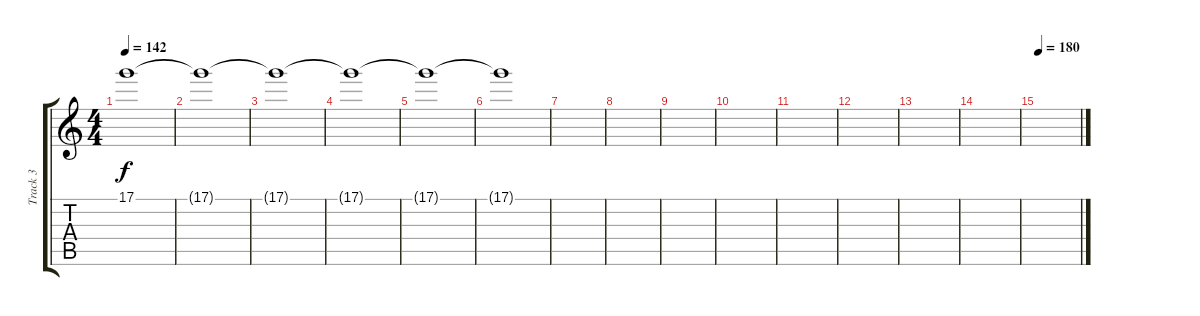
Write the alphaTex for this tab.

\track ("Track 3" "Track 3") {instrument distortionguitar}
\staff {score tabs}
\tuning (D4 A3 F3 C3 G2 C2) {hide}
\ts (4 4)
\tempo 142
\clef g2
\ks c
17.1{t}.1{dy f} |
17.1{t}.1 |
17.1{t}.1{volume 1} |
17.1{t}.1 |
17.1{t}.1 |
17.1{t}.1 |
|
|
|
|
|
|
|
|
\tempo 180
